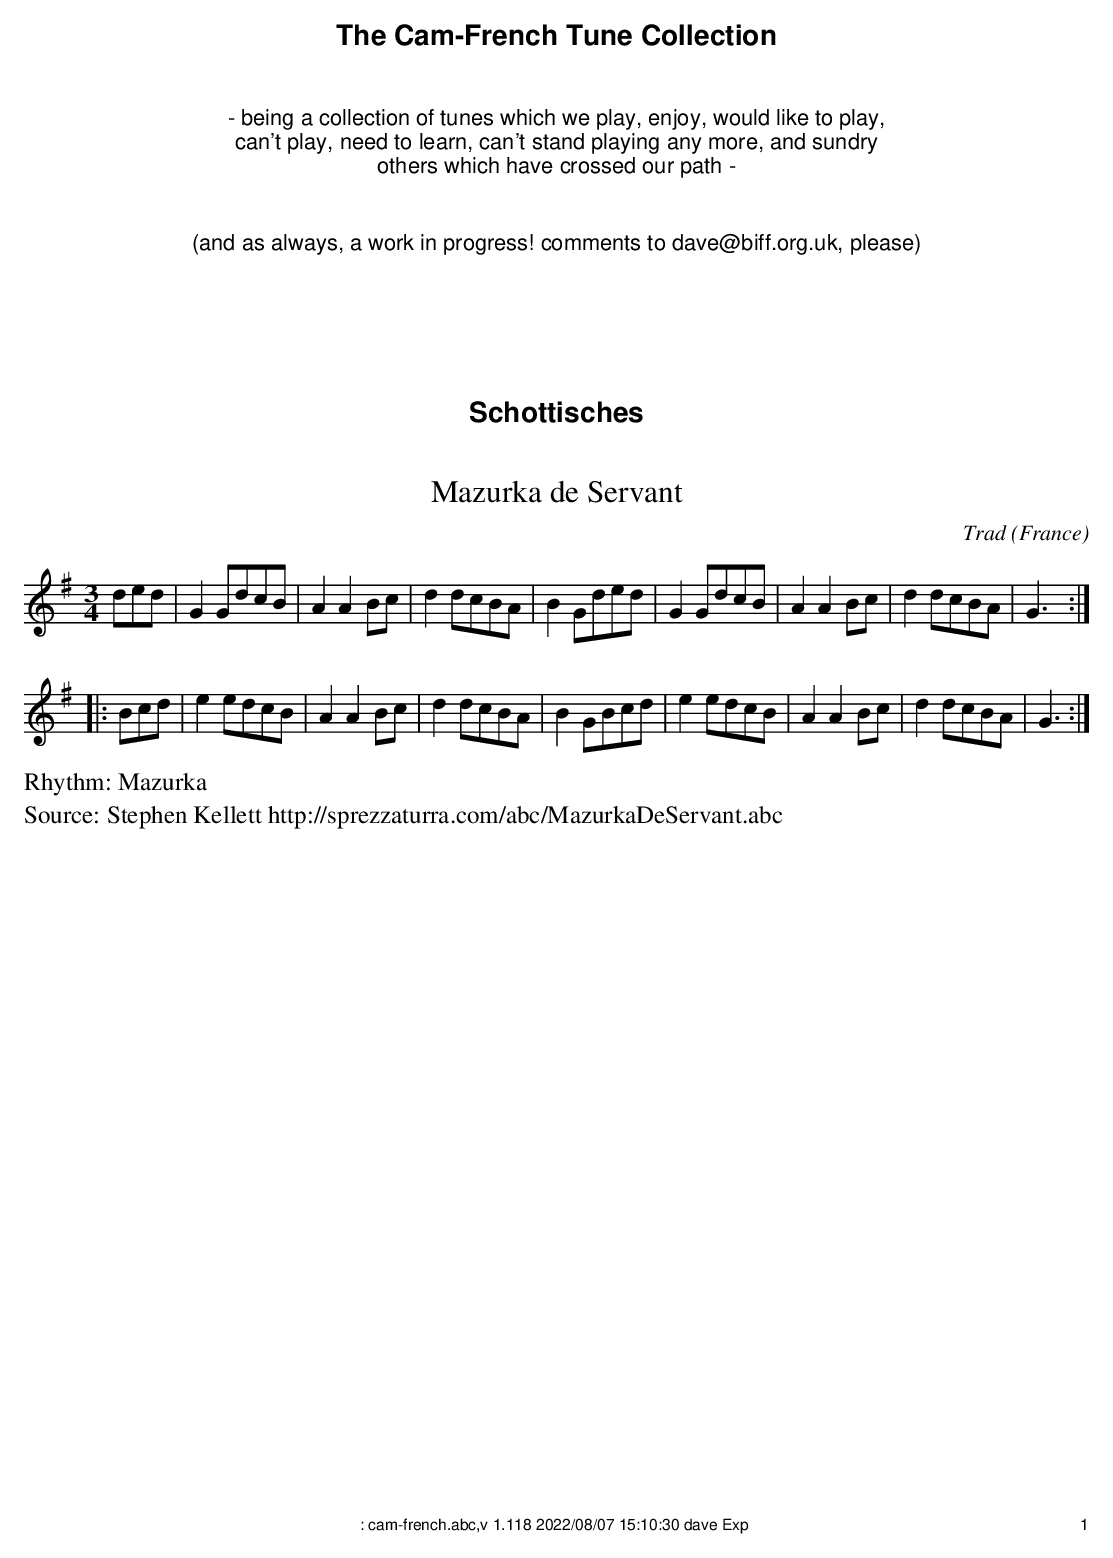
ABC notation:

X:1
T:Mazurka de Servant
M:3/4
C:Trad
O:France
K:G
ded|\
G2GdcB| A2A2 Bc| d2dcBA| B2Gded|\
G2GdcB| A2A2 Bc| d2dcBA| G3 :|
|: Bcd|\
e2edcB| A2A2 Bc| d2 dcBA| B2GBcd|\
e2edcB| A2A2 Bc| d2 dcBA| G3 :|
